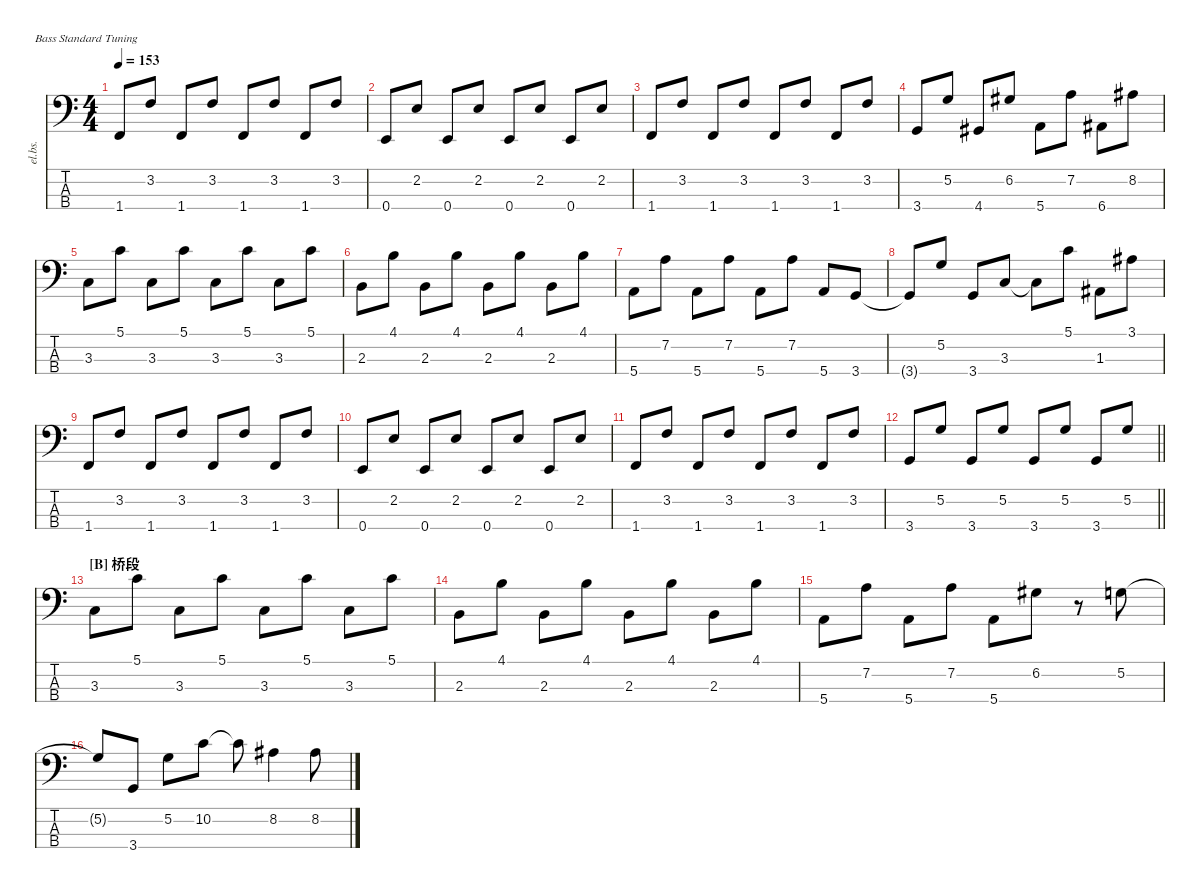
\defaultSystemsLayout 4
\hideDynamics
\bracketExtendMode nobrackets
\track ("Electric Bass" "el.bs.") {instrument electricbassfinger}
\staff {score tabs}
\tuning (G2 D2 A1 E1)
\ts (4 4)
\tempo 153
\clef f4
\ks c
1.4.8{dy mf beam Up} 3.2.8{beam Up} 1.4.8{beam Up} 3.2.8{beam Up} 1.4.8{beam Up} 3.2.8{beam Up} 1.4.8{beam Up} 3.2.8{beam Up} |
0.4.8{beam Up} 2.2.8{beam Up} 0.4.8{beam Up} 2.2.8{beam Up} 0.4.8{beam Up} 2.2.8{beam Up} 0.4.8{beam Up} 2.2.8{beam Up} |
1.4.8{beam Up} 3.2.8{beam Up} 1.4.8{beam Up} 3.2.8{beam Up} 1.4.8{beam Up} 3.2.8{beam Up} 1.4.8{beam Up} 3.2.8{beam Up} |
3.4.8{beam Up} 5.2.8{beam Up} 4.4{acc #}.8{beam Up} 6.2{acc #}.8{beam Up} 5.4.8{beam Down} 7.2.8{beam Down} 6.4{acc #}.8{beam Down} 8.2{acc #}.8{beam Down} |
3.3.8{beam Down} 5.1.8{beam Down} 3.3.8{beam Down} 5.1.8{beam Down} 3.3.8{beam Down} 5.1.8{beam Down} 3.3.8{beam Down} 5.1.8{beam Down} |
2.3.8{beam Down} 4.1.8{beam Down} 2.3.8{beam Down} 4.1.8{beam Down} 2.3.8{beam Down} 4.1.8{beam Down} 2.3.8{beam Down} 4.1.8{beam Down} |
5.4.8{beam Down} 7.2.8{beam Down} 5.4.8{beam Down} 7.2.8{beam Down} 5.4.8{beam Down} 7.2.8{beam Down} 5.4.8{beam Up} 3.4.8{beam Up} |
3.4{t}.8{beam Up} 5.2.8{beam Up} 3.4.8{beam Up} 3.3.8{beam Up} 3.3{t}.8{beam Down} 5.1.8{beam Down} 1.3{acc #}.8{beam Down} 3.1{acc #}.8{beam Down} |
1.4.8{beam Up} 3.2.8{beam Up} 1.4.8{beam Up} 3.2.8{beam Up} 1.4.8{beam Up} 3.2.8{beam Up} 1.4.8{beam Up} 3.2.8{beam Up} |
0.4.8{beam Up} 2.2.8{beam Up} 0.4.8{beam Up} 2.2.8{beam Up} 0.4.8{beam Up} 2.2.8{beam Up} 0.4.8{beam Up} 2.2.8{beam Up} |
1.4.8{beam Up} 3.2.8{beam Up} 1.4.8{beam Up} 3.2.8{beam Up} 1.4.8{beam Up} 3.2.8{beam Up} 1.4.8{beam Up} 3.2.8{beam Up} |
\barLineRight lightlight
3.4.8{beam Up} 5.2.8{beam Up} 3.4.8{beam Up} 5.2.8{beam Up} 3.4.8{beam Up} 5.2.8{beam Up} 3.4.8{beam Up} 5.2.8{beam Up} |
\section ("B" "桥段")
3.3.8{beam Down} 5.1.8{beam Down} 3.3.8{beam Down} 5.1.8{beam Down} 3.3.8{beam Down} 5.1.8{beam Down} 3.3.8{beam Down} 5.1.8{beam Down} |
2.3.8{beam Down} 4.1.8{beam Down} 2.3.8{beam Down} 4.1.8{beam Down} 2.3.8{beam Down} 4.1.8{beam Down} 2.3.8{beam Down} 4.1.8{beam Down} |
5.4.8{beam Down} 7.2.8{beam Down} 5.4.8{beam Down} 7.2.8{beam Down} 5.4.8{beam Down} 6.2{acc #}.8{beam Down} r.8{beam Down} 5.2.8{beam Down} |
5.2{t}.8{beam Up} 3.4.8{beam Up} 5.2.8{beam Down} 10.2.8{beam Down} 10.2{t}.8{beam Down} 8.2{acc #}.4{beam Down} 8.2{acc #}.8{beam Down}
